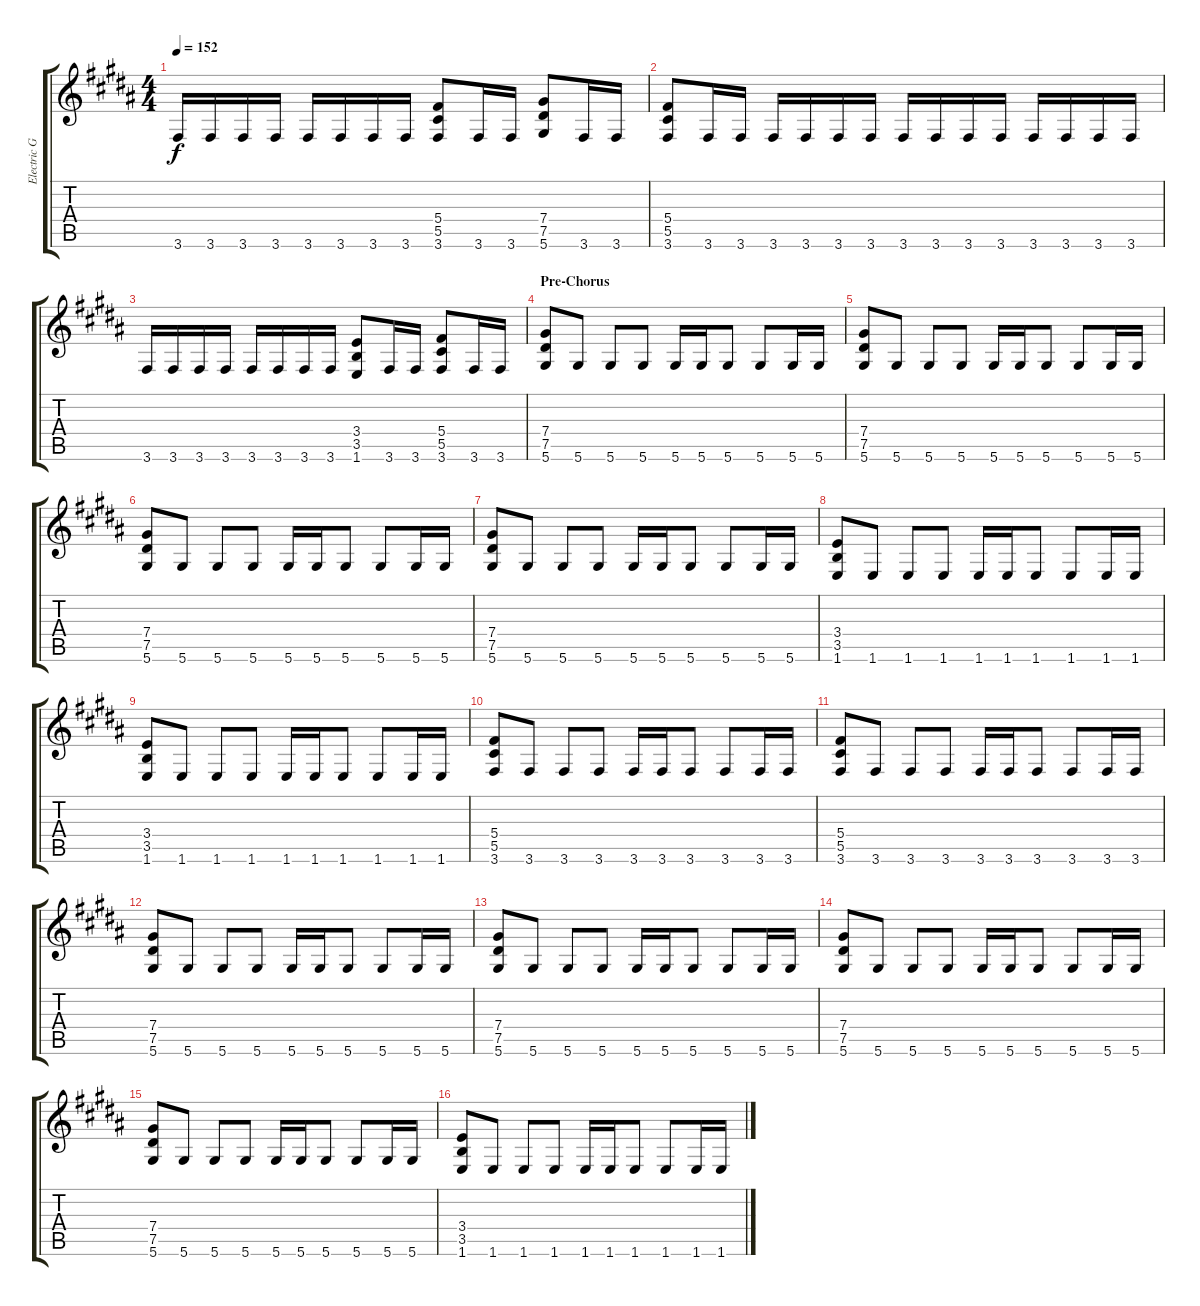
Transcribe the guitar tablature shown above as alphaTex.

\track ("Electric Guitar I" "Electric G") {instrument distortionguitar}
\staff {score tabs}
\tuning (Eb4 Bb3 Gb3 Db3 Ab2 Eb2) {hide}
\ts (4 4)
\tempo 152
\clef g2
\ks b
3.6.16{dy f} 3.6.16 3.6.16 3.6.16 3.6.16 3.6.16 3.6.16 3.6.16 (5.4 5.5 3.6).8 3.6.16 3.6.16 (7.4 7.5 5.6).8 3.6.16 3.6.16 |
(5.4 5.5 3.6).8 3.6.16 3.6.16 3.6.16 3.6.16 3.6.16 3.6.16 3.6.16 3.6.16 3.6.16 3.6.16 3.6.16 3.6.16 3.6.16 3.6.16 |
3.6.16 3.6.16 3.6.16 3.6.16 3.6.16 3.6.16 3.6.16 3.6.16 (3.4 3.5 1.6).8 3.6.16 3.6.16 (5.4 5.5 3.6).8 3.6.16 3.6.16 |
\section ("" "Pre-Chorus")
(7.4 7.5 5.6).8 5.6.8 5.6.8 5.6.8 5.6.16 5.6.16 5.6.8 5.6.8 5.6.16 5.6.16 |
(7.4 7.5 5.6).8 5.6.8 5.6.8 5.6.8 5.6.16 5.6.16 5.6.8 5.6.8 5.6.16 5.6.16 |
(7.4 7.5 5.6).8 5.6.8 5.6.8 5.6.8 5.6.16 5.6.16 5.6.8 5.6.8 5.6.16 5.6.16 |
(7.4 7.5 5.6).8 5.6.8 5.6.8 5.6.8 5.6.16 5.6.16 5.6.8 5.6.8 5.6.16 5.6.16 |
(3.4 3.5 1.6).8 1.6.8 1.6.8 1.6.8 1.6.16 1.6.16 1.6.8 1.6.8 1.6.16 1.6.16 |
(3.4 3.5 1.6).8 1.6.8 1.6.8 1.6.8 1.6.16 1.6.16 1.6.8 1.6.8 1.6.16 1.6.16 |
(5.4 5.5 3.6).8 3.6.8 3.6.8 3.6.8 3.6.16 3.6.16 3.6.8 3.6.8 3.6.16 3.6.16 |
(5.4 5.5 3.6).8 3.6.8 3.6.8 3.6.8 3.6.16 3.6.16 3.6.8 3.6.8 3.6.16 3.6.16 |
(7.4 7.5 5.6).8 5.6.8 5.6.8 5.6.8 5.6.16 5.6.16 5.6.8 5.6.8 5.6.16 5.6.16 |
(7.4 7.5 5.6).8 5.6.8 5.6.8 5.6.8 5.6.16 5.6.16 5.6.8 5.6.8 5.6.16 5.6.16 |
(7.4 7.5 5.6).8 5.6.8 5.6.8 5.6.8 5.6.16 5.6.16 5.6.8 5.6.8 5.6.16 5.6.16 |
(7.4 7.5 5.6).8 5.6.8 5.6.8 5.6.8 5.6.16 5.6.16 5.6.8 5.6.8 5.6.16 5.6.16 |
(3.4 3.5 1.6).8 1.6.8 1.6.8 1.6.8 1.6.16 1.6.16 1.6.8 1.6.8 1.6.16 1.6.16
